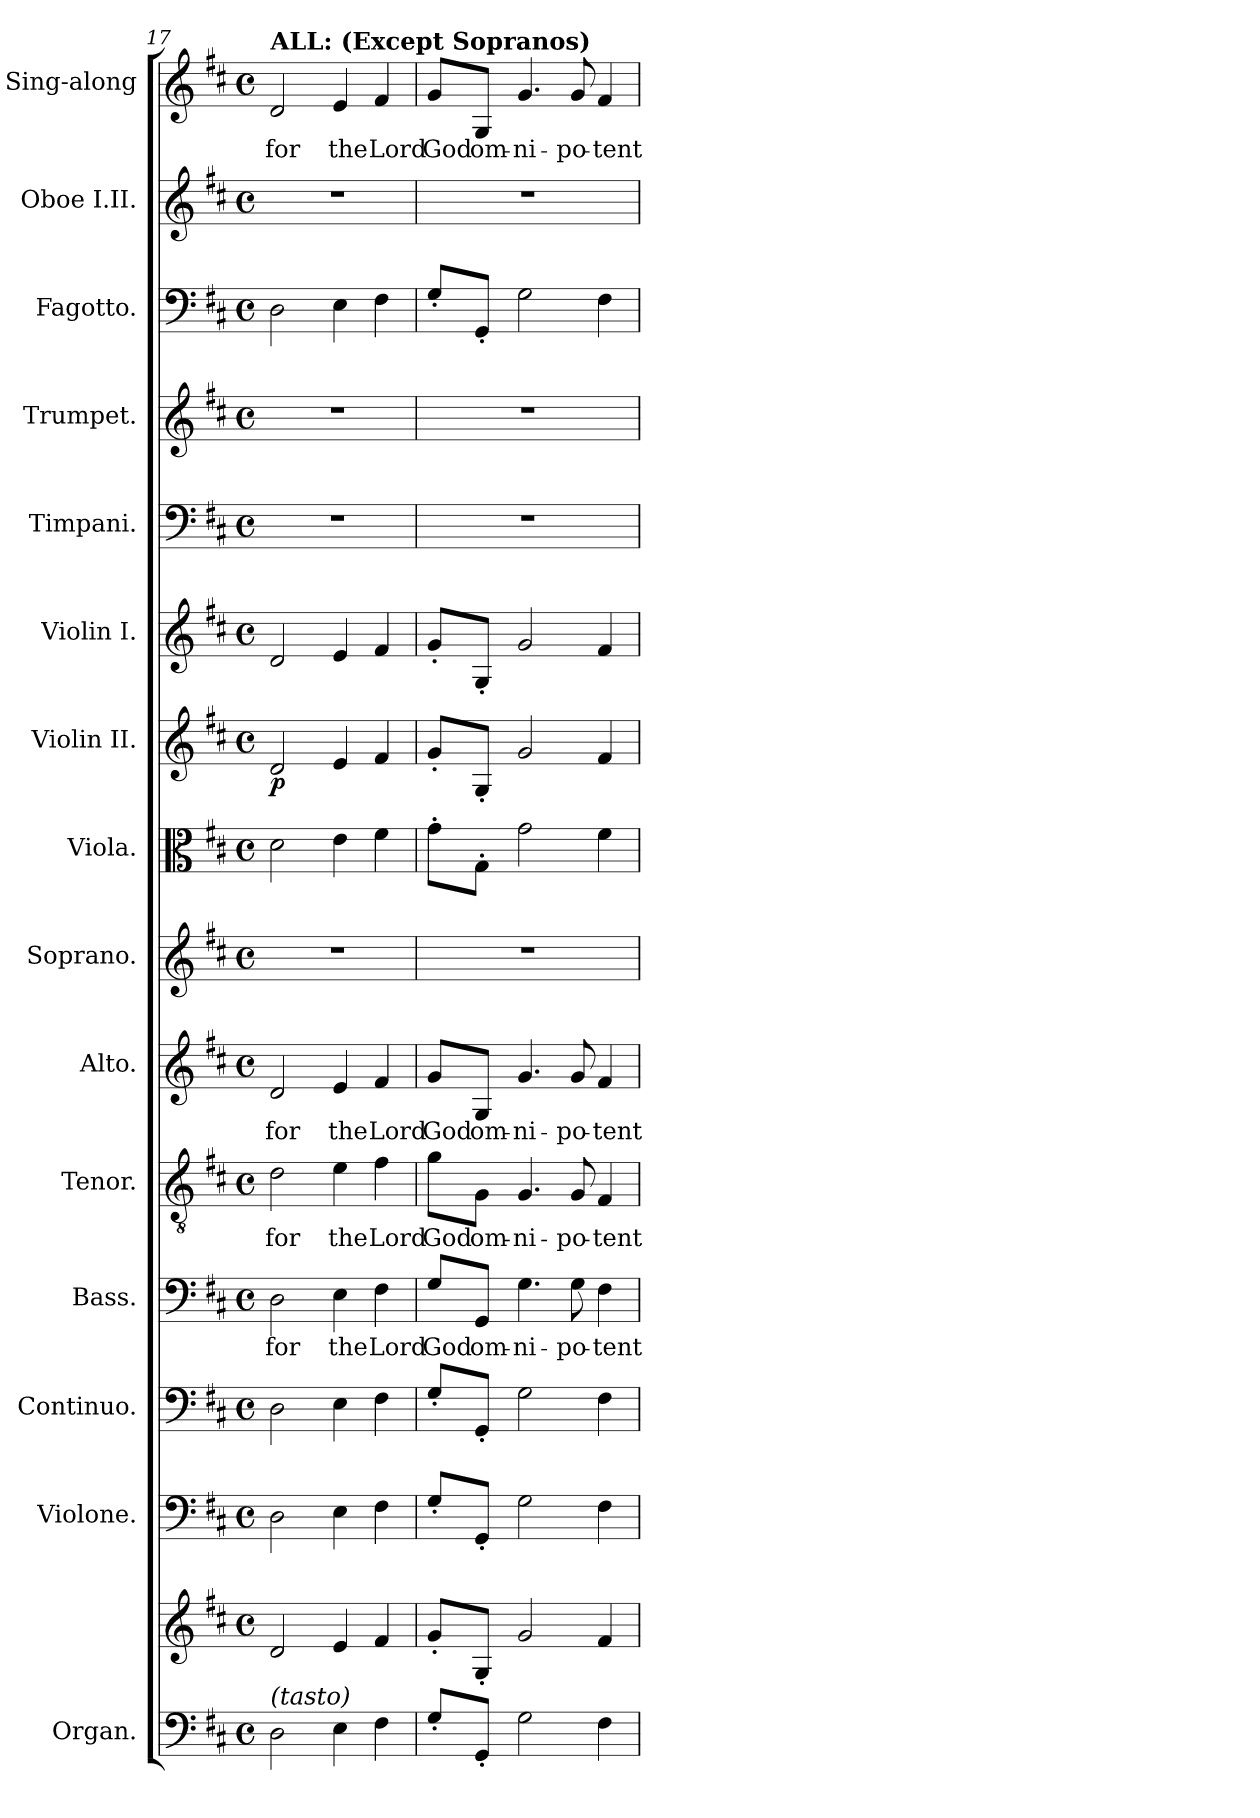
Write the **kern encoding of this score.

**kern	**kern	**kern	**kern	**kern	**text	**kern	**text	**kern	**text	**kern	**kern	**kern	**dynam	**kern	**kern	**kern	**kern	**kern	**kern	**text
*part15	*part15	*part14	*part13	*part12	*part12	*part11	*part11	*part10	*part10	*part9	*part8	*part7	*part7	*part6	*part5	*part4	*part3	*part2	*part1	*part1
*staff16	*staff15	*staff14	*staff13	*staff12	*staff12	*staff11	*staff11	*staff10	*staff10	*staff9	*staff8	*staff7	*staff7	*staff6	*staff5	*staff4	*staff3	*staff2	*staff1	*staff1
*I"Organ.	*	*I"Violone.	*I"Continuo.	*I"Bass.	*	*I"Tenor.	*	*I"Alto.	*	*I"Soprano.	*I"Viola.	*I"Violin II.	*	*I"Violin I.	*I"Timpani.	*I"Trumpet.	*I"Fagotto.	*I"Oboe I.II.	*I"Sing-along	*
*	*	*	*	*	*	*	*	*	*	*	*	*	*	*	*I'Timp	*I'Tpt	*	*I'Ob	*	*
*clefF4	*clefG2	*clefF4	*clefF4	*clefF4	*	*clefGv2	*	*clefG2	*	*clefG2	*clefC3	*clefG2	*	*clefG2	*clefF4	*clefG2	*clefF4	*clefG2	*clefG2	*
*	*	*ITrd7c12	*	*	*	*	*	*	*	*	*	*	*	*	*	*	*	*	*	*
*k[f#c#]	*k[f#c#]	*k[f#c#]	*k[f#c#]	*k[f#c#]	*	*k[f#c#]	*	*k[f#c#]	*	*k[f#c#]	*k[f#c#]	*k[f#c#]	*	*k[f#c#]	*k[f#c#]	*k[f#c#]	*k[f#c#]	*k[f#c#]	*k[f#c#]	*
*M4/4	*M4/4	*M4/4	*M4/4	*M4/4	*	*M4/4	*	*M4/4	*	*M4/4	*M4/4	*M4/4	*	*M4/4	*M4/4	*M4/4	*M4/4	*M4/4	*M4/4	*
*met(c)	*met(c)	*met(c)	*met(c)	*met(c)	*	*met(c)	*	*met(c)	*	*met(c)	*met(c)	*met(c)	*	*met(c)	*met(c)	*met(c)	*met(c)	*met(c)	*met(c)	*
=17	=17	=17	=17	=17	=17	=17	=17	=17	=17	=17	=17	=17	=17	=17	=17	=17	=17	=17	=17	=17
!	!	!	!	!	!	!	!	!	!	!	!	!	!	!	!	!	!	!	!LO:TX:a:B:t=ALL&colon; (Except Sopranos)	!
!LO:TX:a:i:t=(tasto)	!	!	!	!	!	!	!	!	!	!	!	!	!	!	!	!	!	!	!	!
!	!	!	!	!	!LO:LY:b	!	!LO:LY:b	!	!LO:LY:b	!	!	!	!LO:DY:b	!	!	!	!	!	!	!LO:LY:b
2D\	2d!/	2DD\	2D\	2D\	for	2d\	for	2d/	for	1r	2d\	2d/	p	2d/	1r	1r	2D\	1r	2d/	for
!	!	!	!	!	!LO:LY:b	!	!LO:LY:b	!	!LO:LY:b	!	!	!	!	!	!	!	!	!	!	!LO:LY:b
4E\	4e!/	4EE\	4E\	4E\	the	4e\	the	4e/	the	.	4e\	4e/	.	4e/	.	.	4E\	.	4e/	the
!	!	!	!	!	!LO:LY:b	!	!LO:LY:b	!	!LO:LY:b	!	!	!	!	!	!	!	!	!	!	!LO:LY:b
4F#\	4f#!/	4FF#\	4F#\	4F#\	Lord	4f#\	Lord	4f#/	Lord	.	4f#\	4f#/	.	4f#/	.	.	4F#\	.	4f#/	Lord
!!LO:PB:g=z
=18	=18	=18	=18	=18	=18	=18	=18	=18	=18	=18	=18	=18	=18	=18	=18	=18	=18	=18	=18	=18
!	!	!	!	!	!LO:LY:b	!	!LO:LY:b	!	!LO:LY:b	!	!	!	!	!	!	!	!	!	!	!LO:LY:b
8G'\L	8g'!/L	8GG'/L	8G'/L	8G/L	God	8g\L	God	8g/L	God	1r	8g'\L	8g'/L	.	8g'/L	1r	1r	8G'/L	1r	8g/L	God
!	!	!	!	!	!LO:LY:b	!	!LO:LY:b	!	!LO:LY:b	!	!	!	!	!	!	!	!	!	!	!LO:LY:b
8GG'/J	8G'!/J	8GGG'/J	8GG'/J	8GG/J	om-	8G\J	om-	8G/J	om-	.	8G'\J	8G'/J	.	8G'/J	.	.	8GG'/J	.	8G/J	om-
!	!	!	!	!	!LO:LY:b	!	!LO:LY:b	!	!LO:LY:b	!	!	!	!	!	!	!	!	!	!	!LO:LY:b
2G\	2g!/	2GG\	2G\	4.G\	-ni-	4.G/	-ni-	4.g/	-ni-	.	2g\	2g/	.	2g/	.	.	2G\	.	4.g/	-ni-
!	!	!	!	!	!LO:LY:b	!	!LO:LY:b	!	!LO:LY:b	!	!	!	!	!	!	!	!	!	!	!LO:LY:b
.	.	.	.	8G\	-po-	8G/	-po-	8g/	-po-	.	.	.	.	.	.	.	.	.	8g/	-po-
!	!	!	!	!	!LO:LY:b	!	!LO:LY:b	!	!LO:LY:b	!	!	!	!	!	!	!	!	!	!	!LO:LY:b
4F#\	4f#!/	4FF#\	4F#\	4F#\	-tent	4F#/	-tent	4f#/	-tent	.	4f#\	4f#/	.	4f#/	.	.	4F#\	.	4f#/	-tent
=	=	=	=	=	=	=	=	=	=	=	=	=	=	=	=	=	=	=	=	=
*-	*-	*-	*-	*-	*-	*-	*-	*-	*-	*-	*-	*-	*-	*-	*-	*-	*-	*-	*-	*-
